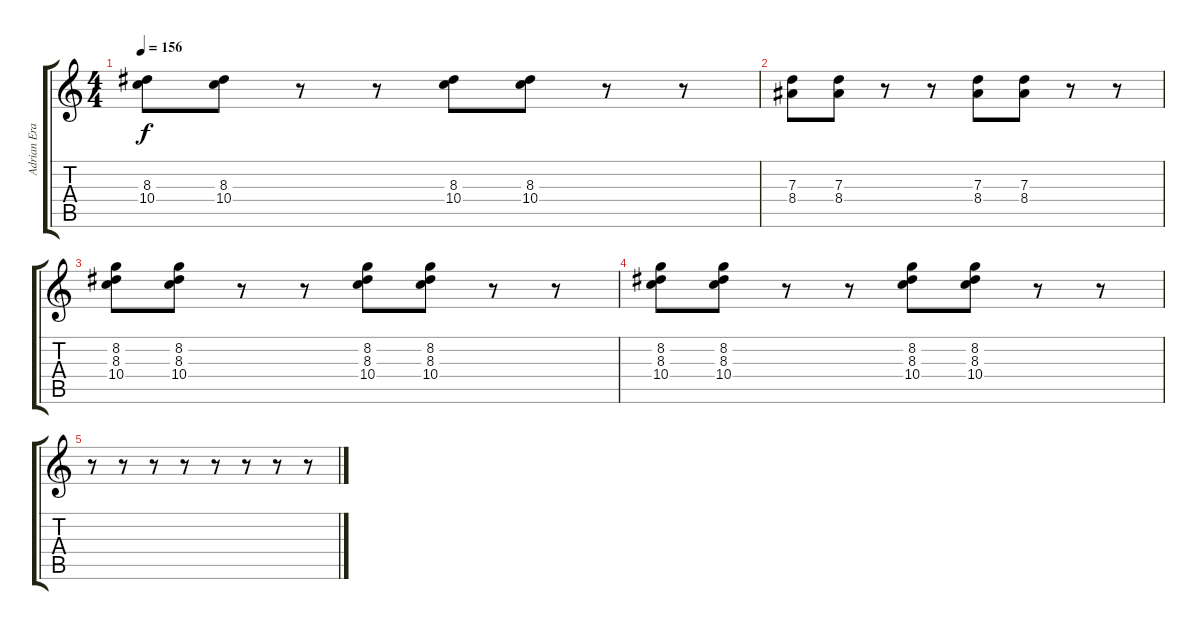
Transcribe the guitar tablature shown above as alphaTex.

\track ("Adrian Erasmus" "Adrian Era") {instrument overdrivenguitar}
\staff {score tabs}
\tuning (E4 B3 G3 D3 A2 E2) {hide}
\ts (4 4)
\tempo 156
\clef g2
\ks c
(8.3 10.4).8{dy f} (8.3 10.4).8 r.8 r.8 (8.3 10.4).8 (8.3 10.4).8 r.8 r.8 |
(7.3 8.4).8 (7.3 8.4).8 r.8 r.8 (7.3 8.4).8 (7.3 8.4).8 r.8 r.8 |
(8.2 8.3 10.4).8 (8.2 8.3 10.4).8 r.8 r.8 (8.2 8.3 10.4).8 (8.2 8.3 10.4).8 r.8 r.8 |
(8.2 8.3 10.4).8 (8.2 8.3 10.4).8 r.8 r.8 (8.2 8.3 10.4).8 (8.2 8.3 10.4).8 r.8 r.8 |
r.8 r.8 r.8 r.8 r.8 r.8 r.8 r.8
